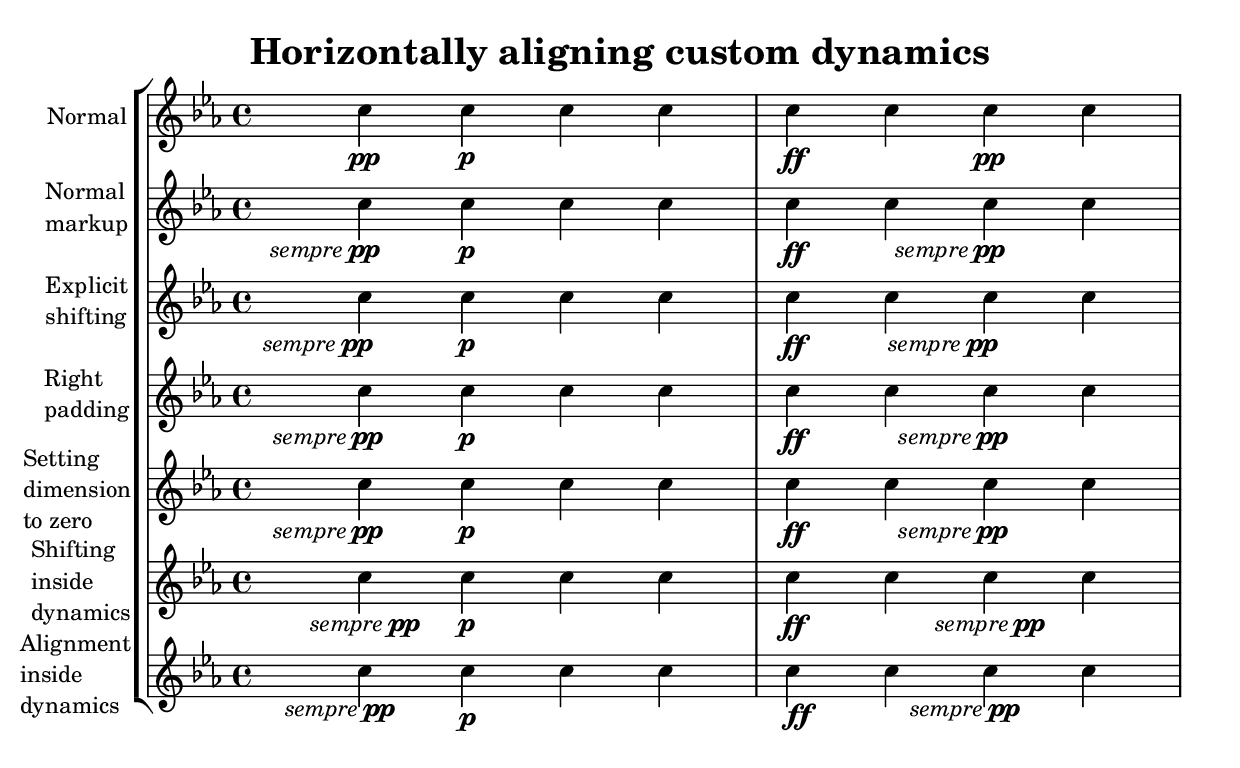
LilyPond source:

% DO NOT EDIT this file manually; it is automatically
% generated from Documentation/snippets/new
% Make any changes in Documentation/snippets/new/
% and then run scripts/auxiliar/makelsr.py
%
% This file is in the public domain.
%% Note: this file works from version 2.17.6
\version "2.18.0"

\header {
  lsrtags = "correction-wanted, expressive-marks, tweaks-and-overrides, version-specific"

  texidoc = "
Some dynamic expressions involve additional text, like @qq{sempre pp}.
Since dynamics are usually centered under the note, the \\pp would be
displayed way after the note it applies to.

To correctly align the @qq{sempre pp} horizontally, so that it is
aligned as if it were only the \\pp, there are several approaches:

* Simply use @code{\\once\\override DynamicText.X-offset = #-9.2}
before the note with the dynamics to manually shift it to the correct
position. Drawback: This has to be done manually each time you use that
dynamic markup...

* Add some padding (@code{#:hspace 7.1}) into the
definition of your custom dynamic mark, so that after lilypond
center-aligns it, it is already correctly aligned. Drawback: The
padding really takes up that space and does not allow any other markup
or dynamics to be shown in that position.

* Shift the dynamic script @code{\\once\\override ...X-offset = ..}.
Drawback: @code{\\once\\override} is needed for every invocation!

* Set the dimensions of the additional text to 0 (using
@code{#:with-dimensions '(0 . 0) '(0 . 0)}). Drawback: To LilyPond
@qq{sempre} has no extent, so it might put other stuff there and create
collisions (which are not detected by the collision detection!). Also,
there seems to be some spacing, so it's not exactly the same alignment
as without the additional text

* Add an explicit shifting directly inside the scheme function for the
dynamic-script.

* Set an explicit alignment inside the dynamic-script. By default, this
won't have any effect, only if one sets X-offset! Drawback: One needs
to set @code{DynamicText #'X-offset}, which will apply to all dynamic
texts! Also, it is aligned at the right edge of the additional text,
not at the center of pp.
"
  doctitle = "Horizontally aligning custom dynamics (e.g. \"sempre pp\" \"piu f\" \"subito p\")"
} % begin verbatim


\header { title = "Horizontally aligning custom dynamics" }

\paper { ragged-right = ##f }

% Solution 1: Using a simple markup with a particular halign value
% Drawback: It's a markup, not a dynamic command, so \dynamicDown
%           etc. will have no effect
semppMarkup = \markup { \halign #1.4 \italic "sempre" \dynamic "pp" }

% Solution 2: Using a dynamic script & shifting with
%             \once \override ...X-offset = ..
% Drawback: \once \override needed for every invocation
semppK =
#(make-dynamic-script
  (markup #:line
          (#:normal-text
           #:italic "sempre"
           #:dynamic "pp")))

% Solution 3: Padding the dynamic script so the center-alignment
%             puts it at the correct position
% Drawback: the padding really reserves the space, nothing else can be there
semppT =
#(make-dynamic-script
  (markup #:line
          (#:normal-text
           #:italic "sempre"
           #:dynamic "pp"
           #:hspace 7.1)))

% Solution 4: Dynamic, setting the dimensions of the additional text to 0
% Drawback: To lilypond "sempre" has no extent, so it might put
%           other stuff there => collisions
% Drawback: Also, there seems to be some spacing, so it's not exactly the
%           same alignment as without the additional text
semppM =
#(make-dynamic-script
  (markup #:line
          (#:with-dimensions '(0 . 0) '(0 . 0)
                             #:right-align
                             #:normal-text
                             #:italic "sempre"
                             #:dynamic "pp")))

% Solution 5: Dynamic with explicit shifting inside the scheme function
semppG =
#(make-dynamic-script
  (markup #:hspace 0
          #:translate '(-18.85 . 0)
          #:line (#:normal-text
                  #:italic "sempre"
                  #:dynamic "pp")))

% Solution 6: Dynamic with explicit alignment. This has only effect
%             if one sets X-offset!
% Drawback: One needs to set DynamicText.X-offset!
% Drawback: Aligned at the right edge of the additional text,
%           not at the center of pp
semppMII =
#(make-dynamic-script
  (markup #:line (#:right-align
                  #:normal-text
                  #:italic "sempre"
                  #:dynamic "pp")))

\context StaffGroup <<
  \context Staff = "s" <<
    \set Staff.instrumentName = #"Normal"
    \relative c'' {
      \key es \major
      c4\pp c\p c c | c\ff c c\pp c
    }
  >>
  \context Staff = "sMarkup" <<
    \set Staff.instrumentName = \markup \column { Normal markup }
    \relative c'' {
      \key es \major
      c4-\semppMarkup c\p c c | c\ff c c-\semppMarkup c
    }
  >>
  \context Staff = "sK" <<
    \set Staff.instrumentName = \markup \column { Explicit shifting }
    \relative c'' {
      \key es \major
      \once \override DynamicText.X-offset = #-9.2
      c4\semppK c\p c c
      c4\ff c
      \once \override DynamicText.X-offset = #-9.2
      c4\semppK c
    }
  >>
  \context Staff = "sT" <<
    \set Staff.instrumentName = \markup \column { Right padding }
    \relative c'' {
      \key es \major
      c4\semppT c\p c c | c\ff c c\semppT c
    }
  >>
  \context Staff = "sM" <<
    \set Staff.instrumentName = \markup \column { Setting dimension "to zero" }
    \relative c'' {
      \key es \major
      c4\semppM c\p c c | c\ff c c\semppM c
    }
  >>
  \context Staff = "sG" <<
    \set Staff.instrumentName = \markup \column { Shifting inside dynamics }
    \relative c'' {
      \key es \major
      c4\semppG c\p c c | c\ff c c\semppG c
    }
  >>
  \context Staff = "sMII" <<
    \set Staff.instrumentName = \markup \column { Alignment inside dynamics }
    \relative c'' {
      \key es \major
      % Setting to ##f (false) gives the same result
      \override DynamicText.X-offset = #0
      c4\semppMII c\p c c | c\ff c c\semppMII c
    }
  >>
>>
